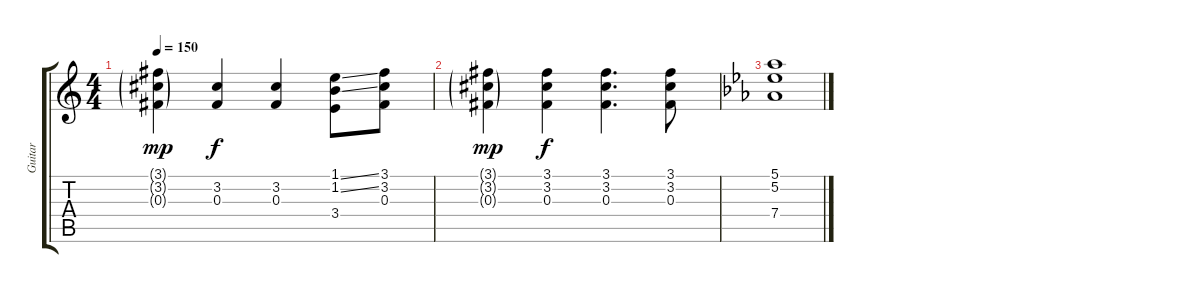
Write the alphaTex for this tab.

\track ("Guitar" "Guitar") {instrument acousticguitarsteel}
\staff {score tabs}
\tuning (Eb4 Bb3 Gb3 Db3 Ab2 Eb2) {hide}
\ts (4 4)
\tempo 150
\clef g2
\ks c
(3.1{g} 3.2{g} 0.3{g}).4{dy mp} (3.2 0.3).4{dy f} (3.2 0.3).4 (1.1{ss} 1.2{ss} 3.4).8 (3.1 3.2 0.3).8 |
(3.1{g} 3.2{g} 0.3{g}).4{dy mp} (3.1 3.2 0.3).4{dy f} (3.1 3.2 0.3).4{d} (3.1 3.2 0.3).8 |
\ks eb
(5.1 5.2 7.4).1
